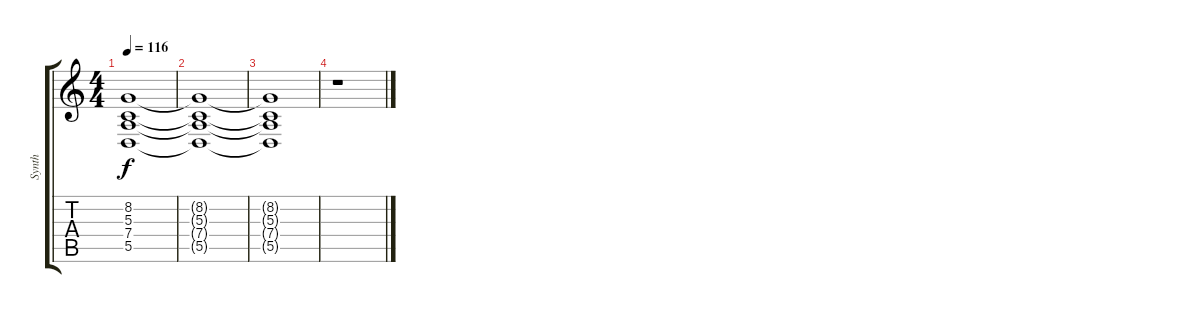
\track ("Synth" "Synth") {instrument pad3polysynth}
\staff {score tabs}
\tuning (E4 B3 G3 D3 A2 E2) {hide}
\ts (4 4)
\tempo 116
\clef g2
\ks c
(8.2 5.3 7.4 5.5).1{dy f} |
(8.2{t} 5.3{t} 7.4{t} 5.5{t}).1 |
(8.2{t} 5.3{t} 7.4{t} 5.5{t}).1 |
r.1
